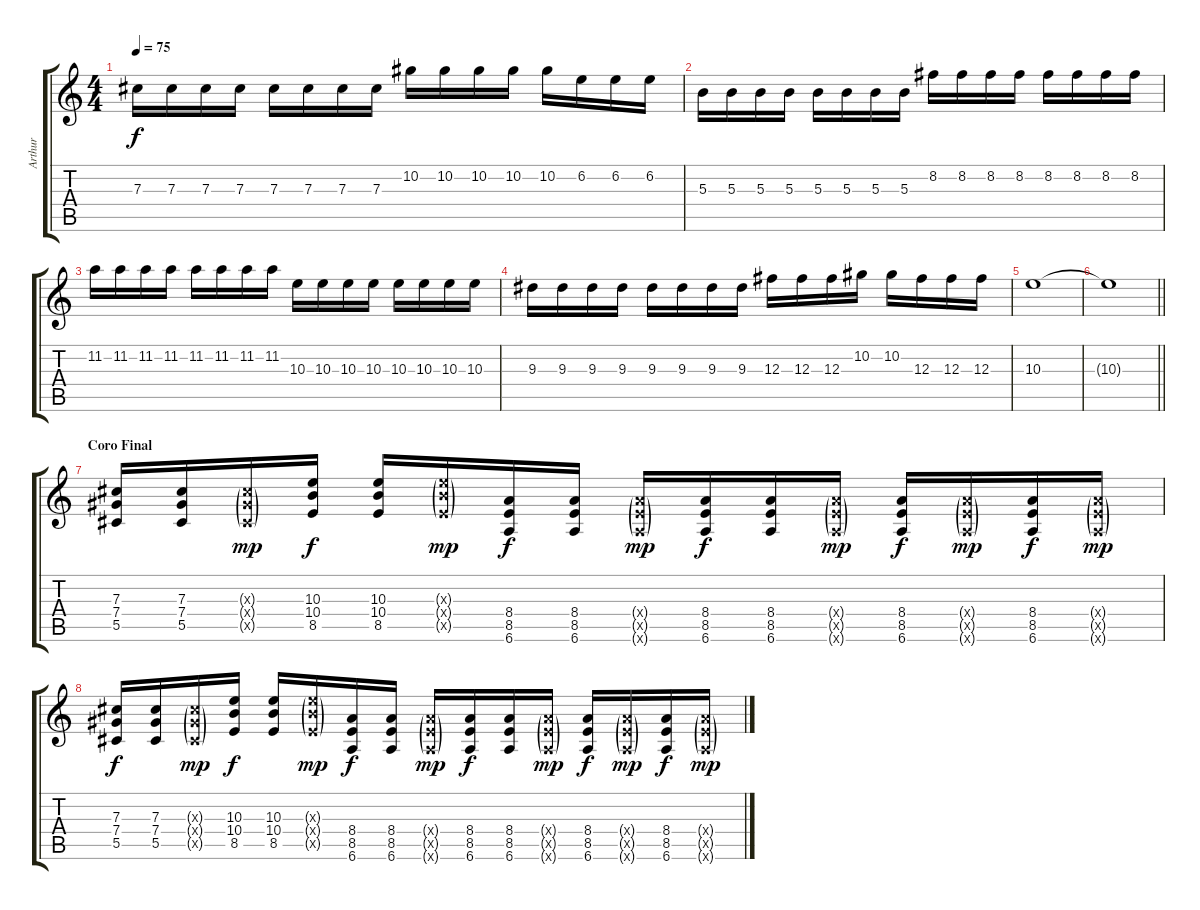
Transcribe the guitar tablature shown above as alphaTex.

\track ("Arthur" "Arthur") {instrument electricguitarclean}
\staff {score tabs}
\tuning (Eb4 Bb3 Gb3 Db3 Ab2 Eb2) {hide}
\ts (4 4)
\tempo 75
\clef g2
\ks c
7.3.16{dy f} 7.3.16 7.3.16 7.3.16 7.3.16 7.3.16 7.3.16 7.3.16 10.2.16 10.2.16 10.2.16 10.2.16 10.2.16 6.2.16 6.2.16 6.2.16 |
5.3.16 5.3.16 5.3.16 5.3.16 5.3.16 5.3.16 5.3.16 5.3.16 8.2.16 8.2.16 8.2.16 8.2.16 8.2.16 8.2.16 8.2.16 8.2.16 |
11.2.16 11.2.16 11.2.16 11.2.16 11.2.16 11.2.16 11.2.16 11.2.16 10.3.16 10.3.16 10.3.16 10.3.16 10.3.16 10.3.16 10.3.16 10.3.16 |
9.3.16 9.3.16 9.3.16 9.3.16 9.3.16 9.3.16 9.3.16 9.3.16 12.3.16 12.3.16 12.3.16 10.2.16 10.2.16 12.3.16 12.3.16 12.3.16 |
10.3.1{volume 0} |
\barLineRight lightlight
10.3{t}.1 |
\section ("" "Coro Final")
(7.3 7.4 5.5).16{volume 16} (7.3 7.4 5.5).16 (7.3{g x} 7.4{g x} 5.5{g x}).16{dy mp} (10.3 10.4 8.5).16{dy f} (10.3 10.4 8.5).16 (10.3{g x} 10.4{g x} 8.5{g x}).16{dy mp} (8.4 8.5 6.6).16{dy f} (8.4 8.5 6.6).16 (8.4{g x} 8.5{g x} 6.6{g x}).16{dy mp} (8.4 8.5 6.6).16{dy f} (8.4 8.5 6.6).16 (8.4{g x} 8.5{g x} 6.6{g x}).16{dy mp} (8.4 8.5 6.6).16{dy f} (8.4{g x} 8.5{g x} 6.6{g x}).16{dy mp} (8.4 8.5 6.6).16{dy f} (8.4{g x} 8.5{g x} 6.6{g x}).16{dy mp} |
(7.3 7.4 5.5).16{dy f} (7.3 7.4 5.5).16 (7.3{g x} 7.4{g x} 5.5{g x}).16{dy mp} (10.3 10.4 8.5).16{dy f} (10.3 10.4 8.5).16 (10.3{g x} 10.4{g x} 8.5{g x}).16{dy mp} (8.4 8.5 6.6).16{dy f} (8.4 8.5 6.6).16 (8.4{g x} 8.5{g x} 6.6{g x}).16{dy mp} (8.4 8.5 6.6).16{dy f} (8.4 8.5 6.6).16 (8.4{g x} 8.5{g x} 6.6{g x}).16{dy mp} (8.4 8.5 6.6).16{dy f} (8.4{g x} 8.5{g x} 6.6{g x}).16{dy mp} (8.4 8.5 6.6).16{dy f} (8.4{g x} 8.5{g x} 6.6{g x}).16{dy mp}
